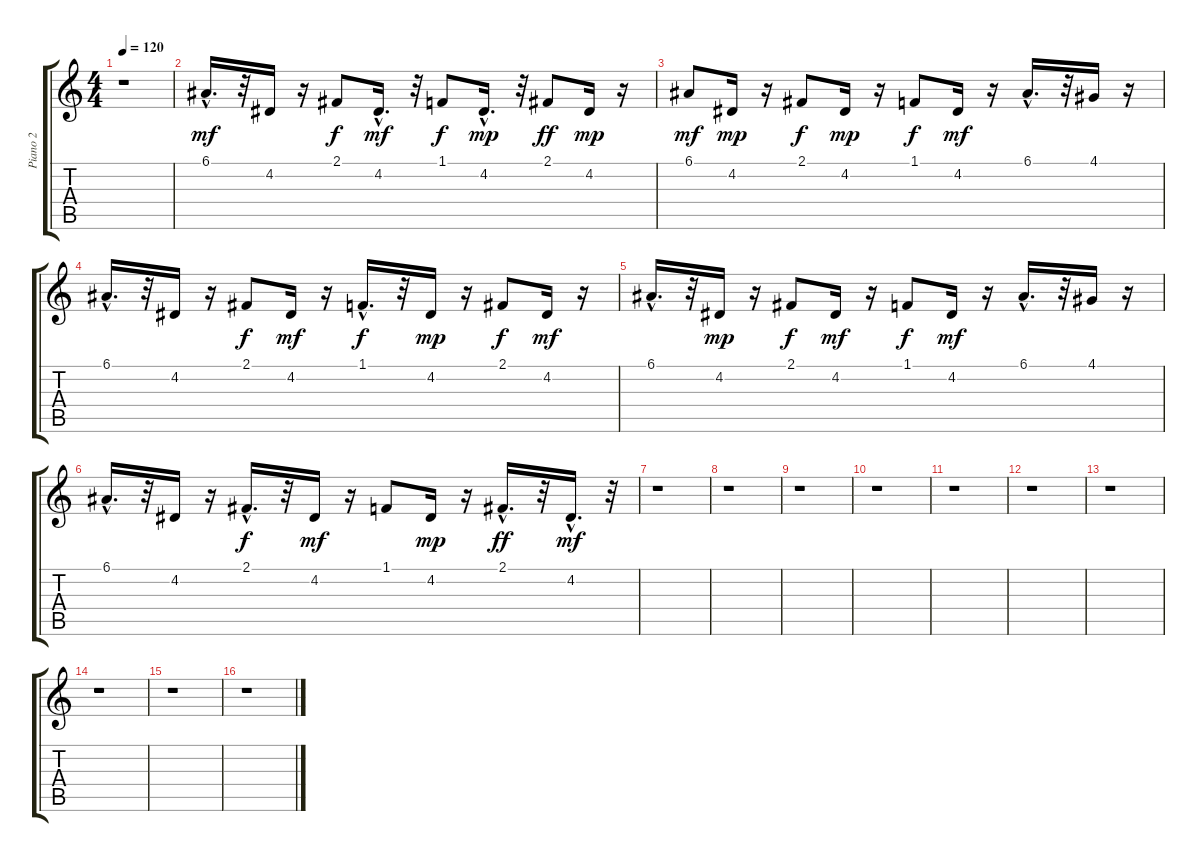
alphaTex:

\track ("Piano 2" "Piano 2") {instrument acousticgrandpiano}
\staff {score tabs}
\tuning (E4 B3 G3 D3 A2 E2) {hide}
\ts (4 4)
\tempo 120
\clef g2
\ks c
r.1{dy mf} |
6.1{hac}.16{d} r.32 4.2.16 r.16 2.1.8{dy f} 4.2{hac}.16{d dy mf} r.32 1.1.8{dy f} 4.2{hac}.16{d dy mp} r.32 2.1.8{dy ff} 4.2.16{dy mp} r.16 |
6.1.8{dy mf} 4.2.16{dy mp} r.16 2.1.8{dy f} 4.2.16{dy mp} r.16 1.1.8{dy f} 4.2.16{dy mf} r.16 6.1{hac}.16{d} r.32 4.1.16 r.16 |
6.1{hac}.16{d} r.32 4.2.16 r.16 2.1.8{dy f} 4.2.16{dy mf} r.16 1.1{hac}.16{d dy f} r.32 4.2.16{dy mp} r.16 2.1.8{dy f} 4.2.16{dy mf} r.16 |
6.1{hac}.16{d} r.32 4.2.16{dy mp} r.16 2.1.8{dy f} 4.2.16{dy mf} r.16 1.1.8{dy f} 4.2.16{dy mf} r.16 6.1{hac}.16{d} r.32 4.1.16 r.16 |
6.1{hac}.16{d} r.32 4.2.16 r.16 2.1{hac}.16{d dy f} r.32 4.2.16{dy mf} r.16 1.1.8 4.2.16{dy mp} r.16 2.1{hac}.16{d dy ff} r.32 4.2{hac}.16{d dy mf} r.32 |
r.1 |
r.1 |
r.1 |
r.1 |
r.1 |
r.1 |
r.1 |
r.1 |
r.1 |
r.1
